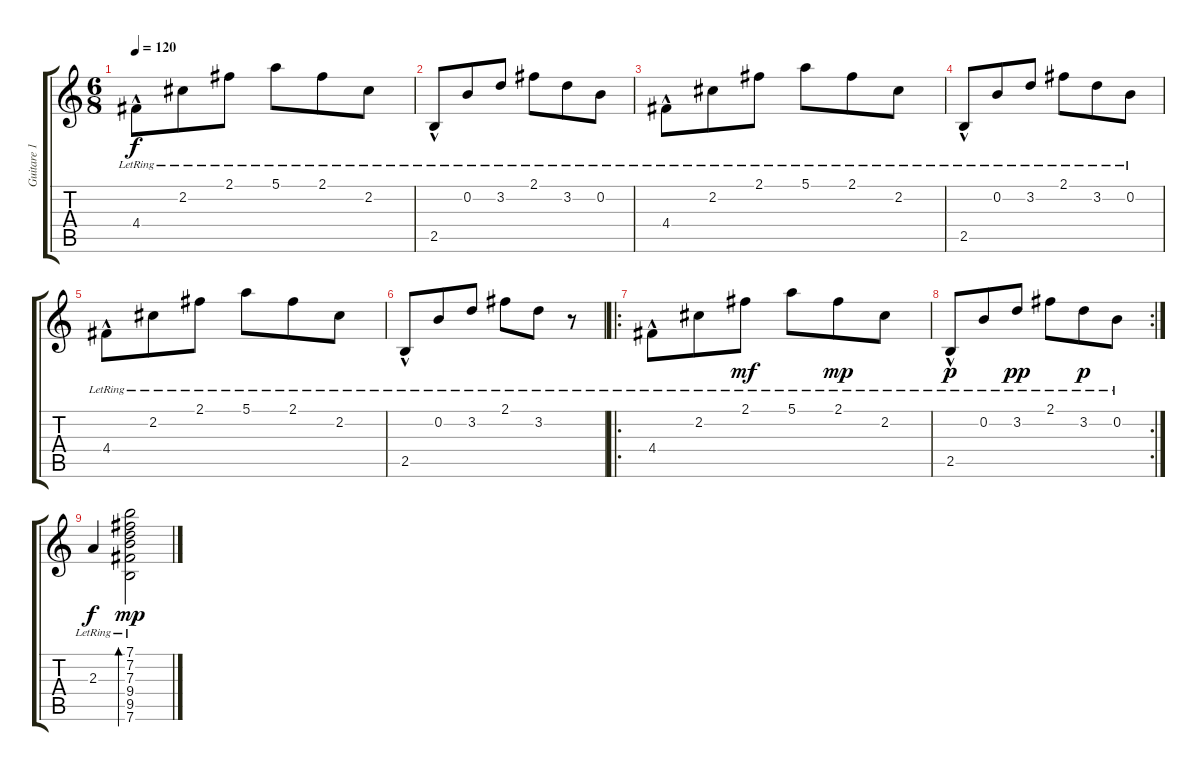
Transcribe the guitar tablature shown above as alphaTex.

\track ("Guitare 1" "Guitare 1") {instrument acousticguitarnylon}
\staff {score tabs}
\tuning (E4 B3 G3 D3 A2 E2) {hide}
\ts (6 8)
\tempo 120
\clef g2
\ks c
4.4{hac lr}.8{dy f} 2.2{lr}.8 2.1{lr}.8 5.1{lr}.8 2.1{lr}.8 2.2{lr}.8 |
2.5{hac lr}.8 0.2{lr}.8 3.2{lr}.8 2.1{lr}.8 3.2{lr}.8 0.2{lr}.8 |
4.4{hac lr}.8 2.2{lr}.8 2.1{lr}.8 5.1{lr}.8 2.1{lr}.8 2.2{lr}.8 |
2.5{hac lr}.8 0.2{lr}.8 3.2{lr}.8 2.1{lr}.8 3.2{lr}.8 0.2{lr}.8 |
4.4{hac lr}.8 2.2{lr}.8 2.1{lr}.8 5.1{lr}.8 2.1{lr}.8 2.2{lr}.8 |
2.5{hac lr}.8 0.2{lr}.8 3.2{lr}.8 2.1{lr}.8 3.2{lr}.8 r.8 |
\ro
4.4{hac lr}.8 2.2{lr}.8 2.1{lr}.8{dy mf} 5.1{lr}.8 2.1{lr}.8{dy mp} 2.2{lr}.8 |
\rc 2
2.5{hac lr}.8{dy p} 0.2{lr}.8 3.2{lr}.8{dy pp} 2.1{lr}.8 3.2{lr}.8{dy p} 0.2{lr}.8 |
2.3{lr}.4{dy f} (7.1 7.2{lr} 7.3{lr} 9.4{lr} 9.5{lr} 7.6{lr}).2{bd 120 dy mp}
